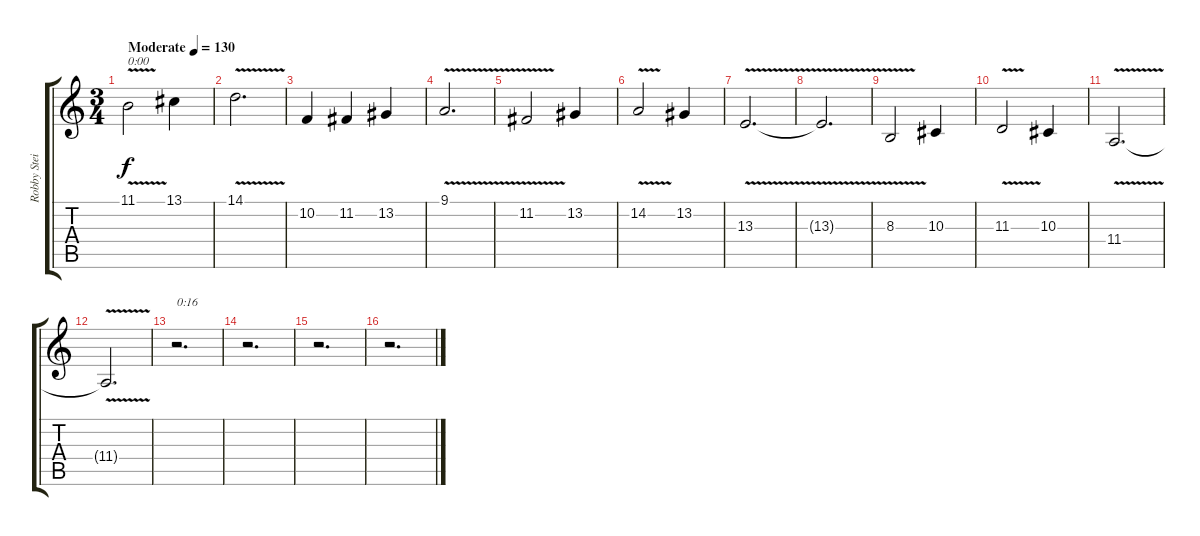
\track ("Robby Steinhardt (Violin)" "Robby Stei") {instrument violin}
\staff {score tabs}
\tuning (C4 G3 Eb3 Bb2 F2 C2) {hide}
\ts (3 4)
\tempo (130 "Moderate")
\clef g2
\ks c
11.1{v}.2{txt "0:00" dy f instrument violin} 13.1.4 |
14.1{v}.2{d} |
10.2.4 11.2.4 13.2.4 |
9.1{v}.2{d} |
11.2{v}.2 13.2.4 |
14.2{v}.2 13.2.4 |
13.3{v}.2{d} |
13.3{v t}.2{d} |
8.3{v}.2 10.3.4 |
11.3{v}.2 10.3.4 |
11.4{v}.2{d} |
11.4{v t}.2{d} |
r.2{d txt "0:16"} |
r.2{d} |
r.2{d} |
r.2{d}
